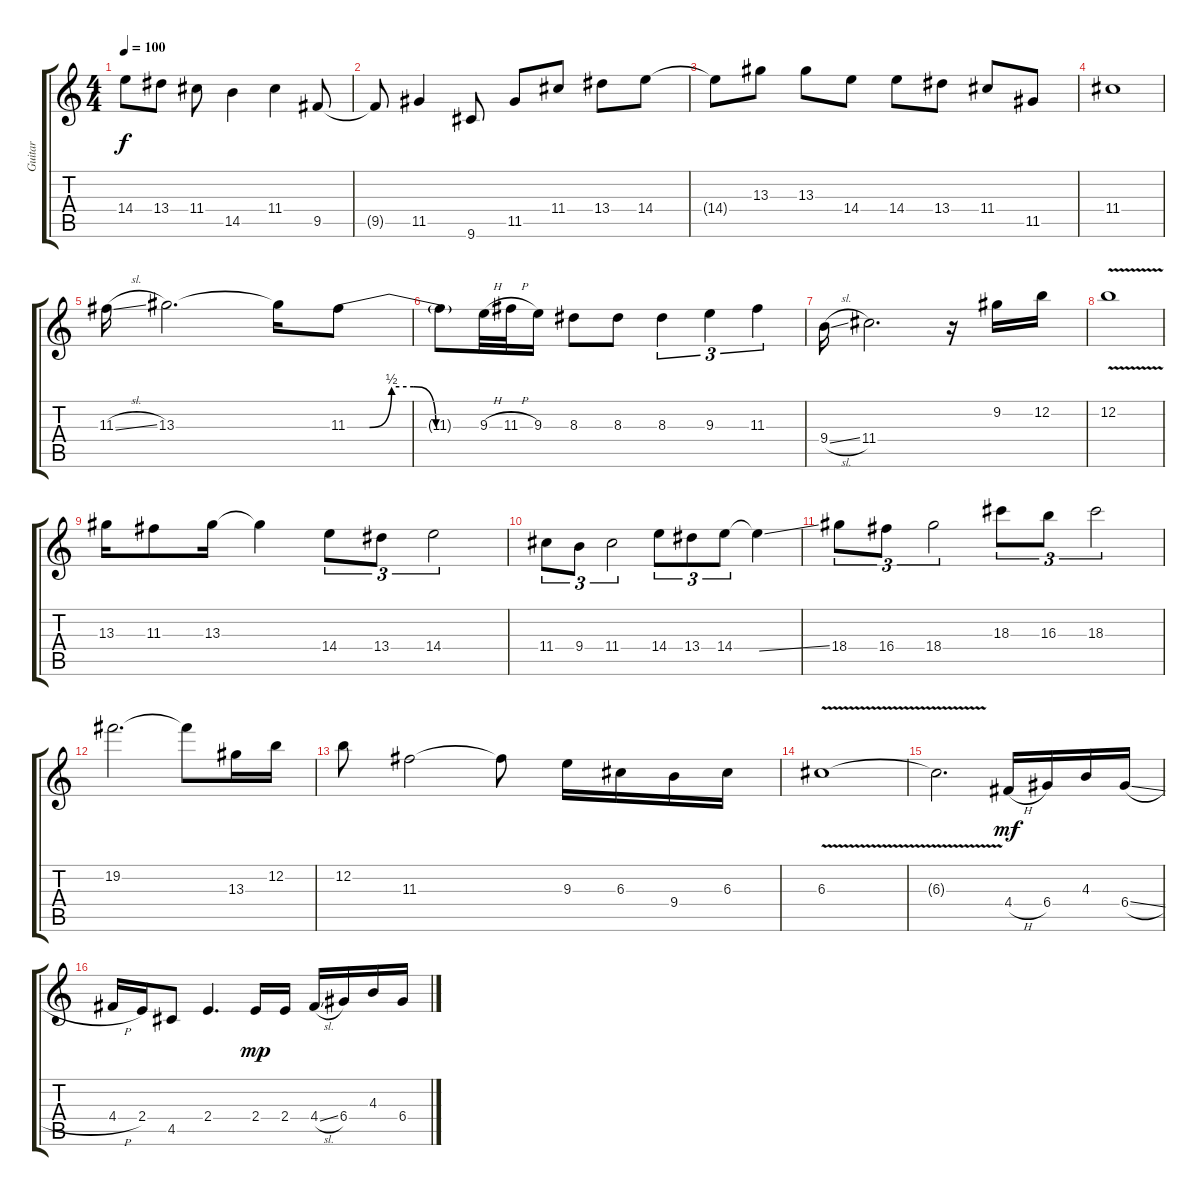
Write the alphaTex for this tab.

\track ("Guitar" "Guitar") {instrument acousticguitarsteel}
\staff {score tabs}
\tuning (E4 B3 G3 D3 A2 E2) {hide}
\ts (4 4)
\tempo 100
\clef g2
\ks c
14.4.8{dy f} 13.4.8 11.4.8 14.5.4 11.4.4 9.5.8 |
9.5{t}.8 11.5.4 9.6.8 11.5.8 11.4.8 13.4.8 14.4.8 |
14.4{t}.8 13.3.8 13.3.8 14.4.8 14.4.8 13.4.8 11.4.8 11.5.8 |
11.4.1 |
11.3{sl}.16 13.3.2{d} 13.3{t}.16 11.3{be (custom 0 0 10 0 20 2 30 2 40 0 60 0)}.8 |
11.3{t}.8 9.3{h}.32 11.3{h}.32 9.3.16 8.3.8 8.3.8 8.3.4{tu (3 2)} 9.3.4{tu (3 2)} 11.3.4{tu (3 2)} |
9.4{sl}.16 11.4.2{d} r.16 9.2.16 12.2.16 |
12.2{v}.1 |
13.3.16 11.3.8 13.3.16 13.3{t}.4 14.4.8{tu (3 2)} 13.4.8{tu (3 2)} 14.4.2{tu (3 2)} |
11.4.8{tu (3 2)} 9.4.8{tu (3 2)} 11.4.2{tu (3 2)} 14.4.8{tu (3 2)} 13.4.8{tu (3 2)} 14.4.8{tu (3 2)} 14.4{ss t}.4 |
18.4.8{tu (3 2)} 16.4.8{tu (3 2)} 18.4.2{tu (3 2)} 18.3.8{tu (3 2)} 16.3.8{tu (3 2)} 18.3.2{tu (3 2)} |
19.2.2{d} 19.2{t}.8 13.3.16 12.2.16 |
12.2.8 11.3.2 11.3{t}.8 9.3.16 6.3.16 9.4.16 6.3.16 |
6.3{v}.1 |
6.3{t}.2{d} 4.4{h}.16{dy mf} 6.4.16 4.3.16 6.4{sl}.16 |
4.4{h}.16 2.4.16 4.5.8 2.4.4{d} 2.4.16{dy mp} 2.4.16 4.4{sl}.16 6.4.16 4.3.16 6.4.16
